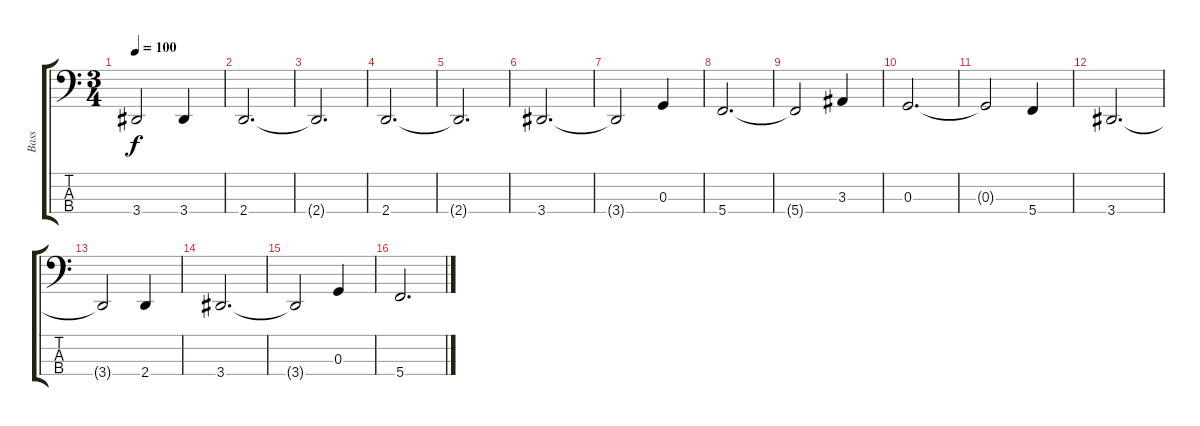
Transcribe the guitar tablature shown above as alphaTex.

\track ("Bass" "Bass") {instrument electricbassfinger}
\staff {score tabs}
\tuning (F2 C2 G1 C1) {hide}
\ts (3 4)
\tempo 100
\clef f4
\ks c
3.4{t}.2{dy f} 3.4.4 |
2.4.2{d} |
2.4{t}.2{d} |
2.4.2{d} |
2.4{t}.2{d} |
3.4.2{d} |
3.4{t}.2 0.3.4 |
5.4.2{d} |
5.4{t}.2 3.3.4 |
0.3.2{d} |
0.3{t}.2 5.4.4 |
3.4.2{d} |
3.4{t}.2 2.4.4 |
3.4.2{d} |
3.4{t}.2 0.3.4 |
5.4.2{d}
